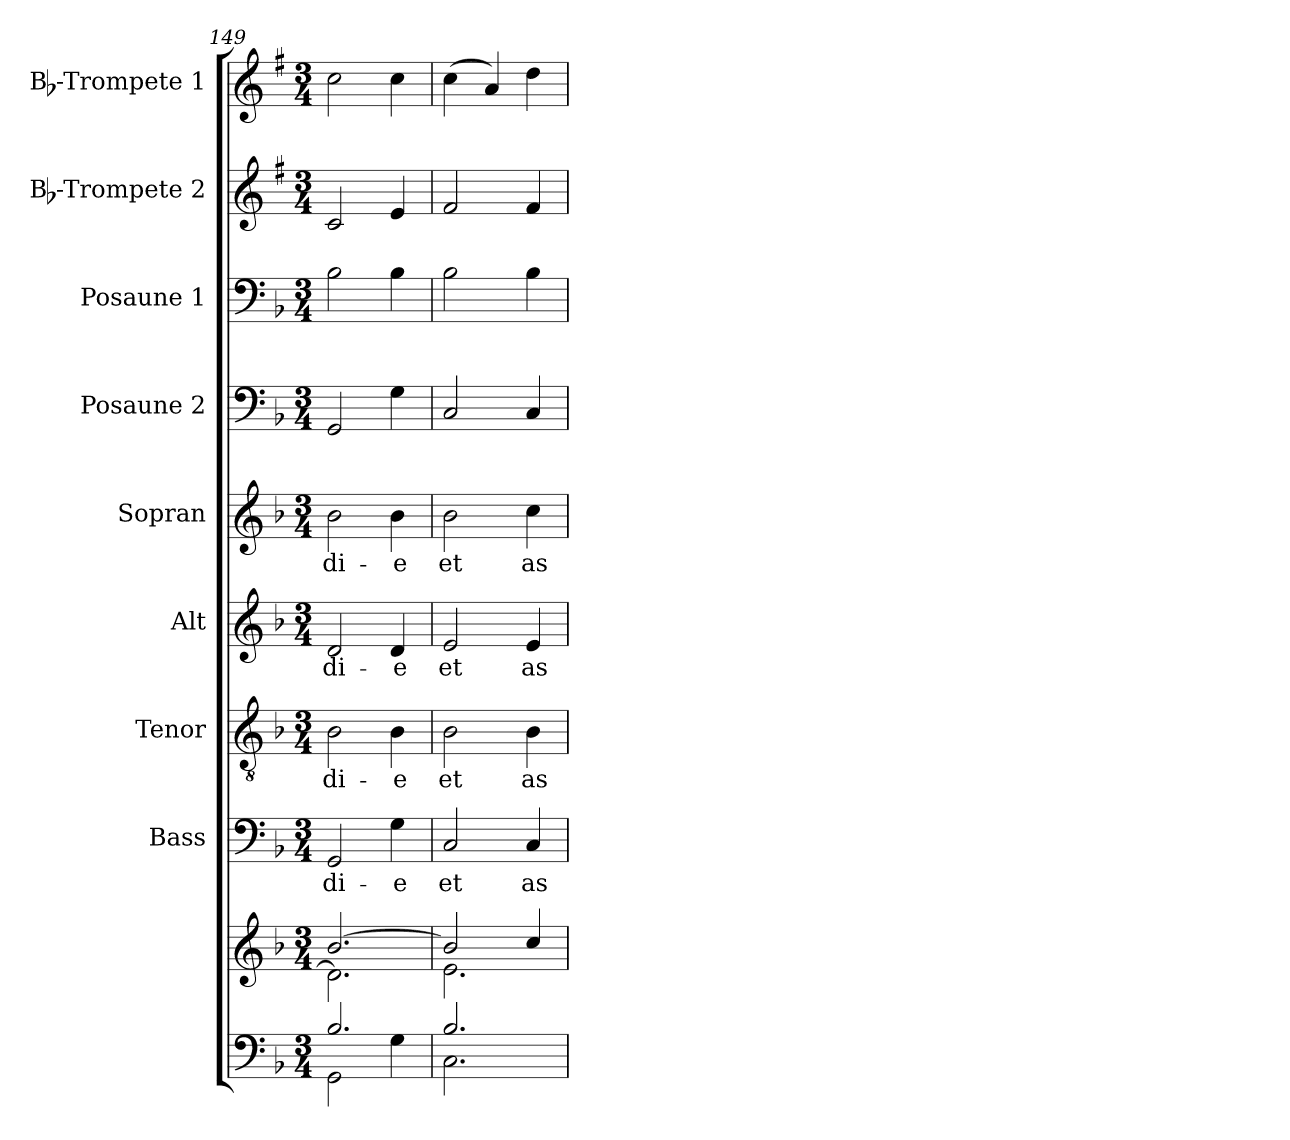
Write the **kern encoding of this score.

**kern	**kern	**kern	**text	**kern	**text	**kern	**text	**kern	**text	**kern	**kern	**kern	**kern
*part9	*part9	*part8	*part8	*part7	*part7	*part6	*part6	*part5	*part5	*part4	*part3	*part2	*part1
*staff10	*staff9	*staff8	*staff8	*staff7	*staff7	*staff6	*staff6	*staff5	*staff5	*staff4	*staff3	*staff2	*staff1
*	*	*I"Bass	*	*I"Tenor	*	*I"Alt	*	*I"Sopran	*	*I"Posaune 2	*I"Posaune 1	*I"Bb-Trompete 2	*I"Bb-Trompete 1
*	*	*I'B.	*	*I'T.	*	*I'A.	*	*I'S.	*	*I'Pos. 2	*I'Pos. 1	*I'Bb Trp. 2	*I'Bb Trp. 1
!!LO:PB:g=z
*clefF4	*clefG2	*clefF4	*	*clefGv2	*	*clefG2	*	*clefG2	*	*clefF4	*clefF4	*clefG2	*clefG2
*	*	*	*	*	*	*	*	*	*	*	*	*ITrd1c2	*ITrd1c2
*k[b-]	*k[b-]	*k[b-]	*	*k[b-]	*	*k[b-]	*	*k[b-]	*	*k[b-]	*k[b-]	*k[b-]	*k[b-]
*F:	*F:	*F:	*	*F:	*	*F:	*	*F:	*	*F:	*F:	*F:	*F:
*M3/4	*M3/4	*M3/4	*	*M3/4	*	*M3/4	*	*M3/4	*	*M3/4	*M3/4	*M3/4	*M3/4
=149	=149	=149	=149	=149	=149	=149	=149	=149	=149	=149	=149	=149	=149
*^	*^	*	*	*	*	*	*	*	*	*	*	*	*
!	!	!	!	!	!LO:LY:b	!	!LO:LY:b	!	!LO:LY:b	!	!LO:LY:b	!	!	!	!
2.B-/	2GG\	[>2.b-/	2.d\]	2GG/	di-	2B-\	di-	2d/	di-	2b-\	di-	2GG/	2B-\	2B-/	2b-\
!	!	!	!	!	!LO:LY:b	!	!LO:LY:b	!	!LO:LY:b	!	!LO:LY:b	!	!	!	!
.	4G\	.	.	4G\	-e	4B-\	-e	4d/	-e	4b-\	-e	4G\	4B-\	4d/	4b-\
=150	=150	=150	=150	=150	=150	=150	=150	=150	=150	=150	=150	=150	=150	=150	=150
!	!	!	!	!	!LO:LY:b	!	!LO:LY:b	!	!LO:LY:b	!	!LO:LY:b	!	!	!	!
2.B-/	2.C\	2b-/]	2.e\	2C/	et	2B-\	et	2e/	et	2b-\	et	2C/	2B-\	2e/	(>4b-\
.	.	.	.	.	.	.	.	.	.	.	.	.	.	.	4g/)
!	!	!	!	!	!LO:LY:b	!	!LO:LY:b	!	!LO:LY:b	!	!LO:LY:b	!	!	!	!
.	.	4cc/	.	4C/	as-	4B-\	as-	4e/	as-	4cc\	as-	4C/	4B-\	4e/	4cc\
*v	*v	*	*	*	*	*	*	*	*	*	*	*	*	*	*
*	*v	*v	*	*	*	*	*	*	*	*	*	*	*	*
=	=	=	=	=	=	=	=	=	=	=	=	=	=
*-	*-	*-	*-	*-	*-	*-	*-	*-	*-	*-	*-	*-	*-
